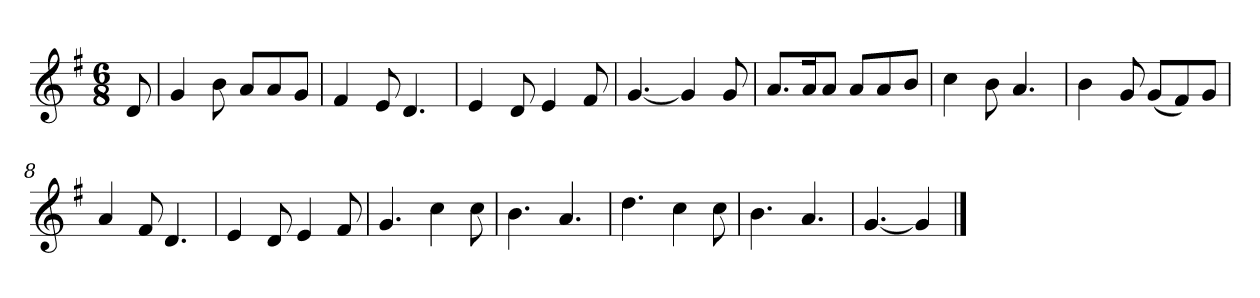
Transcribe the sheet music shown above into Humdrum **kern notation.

**kern
*part1
*staff1
*k[f#]
*M6/8
*MM120
=
8d
=1
4g
8b
8aL
8a
8gJ
=2
4f#
8e
4.d
=3
4e
8d
4e
8f#
=4
[4.g
4g]
8g
=5
8.aL
16aK
8aJ
8aL
8a
8bJ
=6
4cc
8b
4.a
=7
4b
8g
(8gL
8f#)
8gJ
=8
4a
8f#
4.d
=9
4e
8d
4e
8f#
=10
4.g
4cc
8cc
=11
4.b
4.a
=12
4.dd
4cc
8cc
=13
4.b
4.a
=14
[4.g
4g]
==
*-
